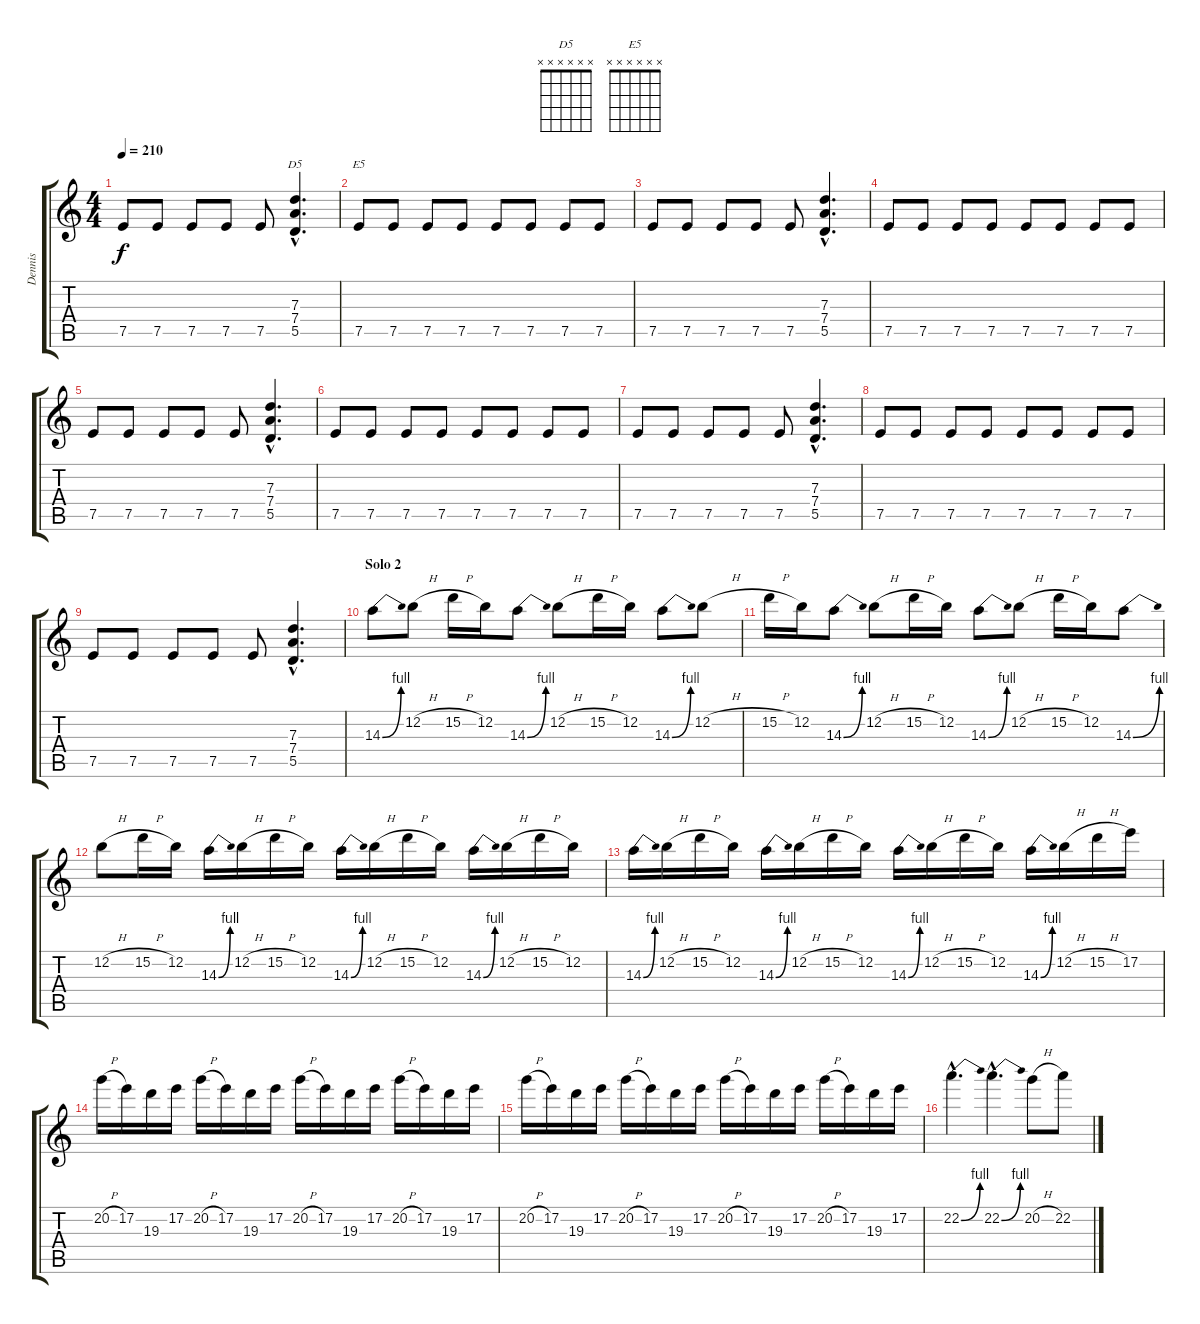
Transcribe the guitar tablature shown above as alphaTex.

\track ("Dennis" "Dennis") {instrument distortionguitar}
\staff {score tabs}
\tuning (E4 B3 G3 D3 A2 E2) {hide}
\chord ("D5" x x x x x x) {firstfret 0}
\chord ("E5" x x x x x x) {firstfret 0}
\ts (4 4)
\tempo 210
\clef g2
\ks c
7.5.8{dy f} 7.5.8 7.5.8 7.5.8 7.5.8 (7.3{hac} 7.4{hac} 5.5{hac}).4{d ch "D5"} |
7.5.8{ch "E5"} 7.5.8 7.5.8 7.5.8 7.5.8 7.5.8 7.5.8 7.5.8 |
7.5.8 7.5.8 7.5.8 7.5.8 7.5.8 (7.3{hac} 7.4{hac} 5.5{hac}).4{d} |
7.5.8 7.5.8 7.5.8 7.5.8 7.5.8 7.5.8 7.5.8 7.5.8 |
7.5.8 7.5.8 7.5.8 7.5.8 7.5.8 (7.3{hac} 7.4{hac} 5.5{hac}).4{d} |
7.5.8 7.5.8 7.5.8 7.5.8 7.5.8 7.5.8 7.5.8 7.5.8 |
7.5.8 7.5.8 7.5.8 7.5.8 7.5.8 (7.3{hac} 7.4{hac} 5.5{hac}).4{d} |
7.5.8 7.5.8 7.5.8 7.5.8 7.5.8 7.5.8 7.5.8 7.5.8 |
7.5.8 7.5.8 7.5.8 7.5.8 7.5.8 (7.3{hac} 7.4{hac} 5.5{hac}).4{d} |
\section ("" "Solo 2")
14.3{be (bend 0 0 60 4)}.8{volume 16 balance 8} 12.2{h}.8 15.2{h}.16 12.2.16 14.3{be (bend 0 0 60 4)}.8 12.2{h}.8 15.2{h}.16 12.2.16 14.3{be (bend 0 0 60 4)}.8 12.2{h}.8 |
15.2{h}.16 12.2.16 14.3{be (bend 0 0 60 4)}.8 12.2{h}.8 15.2{h}.16 12.2.16 14.3{be (bend 0 0 60 4)}.8 12.2{h}.8 15.2{h}.16 12.2.16 14.3{be (bend 0 0 60 4)}.8 |
12.2{h}.8 15.2{h}.16 12.2.16 14.3{be (bend 0 0 60 4)}.16 12.2{h}.16 15.2{h}.16 12.2.16 14.3{be (bend 0 0 60 4)}.16 12.2{h}.16 15.2{h}.16 12.2.16 14.3{be (bend 0 0 60 4)}.16 12.2{h}.16 15.2{h}.16 12.2.16 |
14.3{be (bend 0 0 60 4)}.16 12.2{h}.16 15.2{h}.16 12.2.16 14.3{be (bend 0 0 60 4)}.16 12.2{h}.16 15.2{h}.16 12.2.16 14.3{be (bend 0 0 60 4)}.16 12.2{h}.16 15.2{h}.16 12.2.16 14.3{be (bend 0 0 60 4)}.16 12.2{h}.16 15.2{h}.16 17.2.16 |
20.2{h}.16 17.2.16 19.3.16 17.2.16 20.2{h}.16 17.2.16 19.3.16 17.2.16 20.2{h}.16 17.2.16 19.3.16 17.2.16 20.2{h}.16 17.2.16 19.3.16 17.2.16 |
20.2{h}.16 17.2.16 19.3.16 17.2.16 20.2{h}.16 17.2.16 19.3.16 17.2.16 20.2{h}.16 17.2.16 19.3.16 17.2.16 20.2{h}.16 17.2.16 19.3.16 17.2.16 |
22.2{be (bend 0 0 60 4) hac}.4{d} 22.2{be (bend 0 0 60 4) hac}.4{d} 20.2{h}.8 22.2.8
